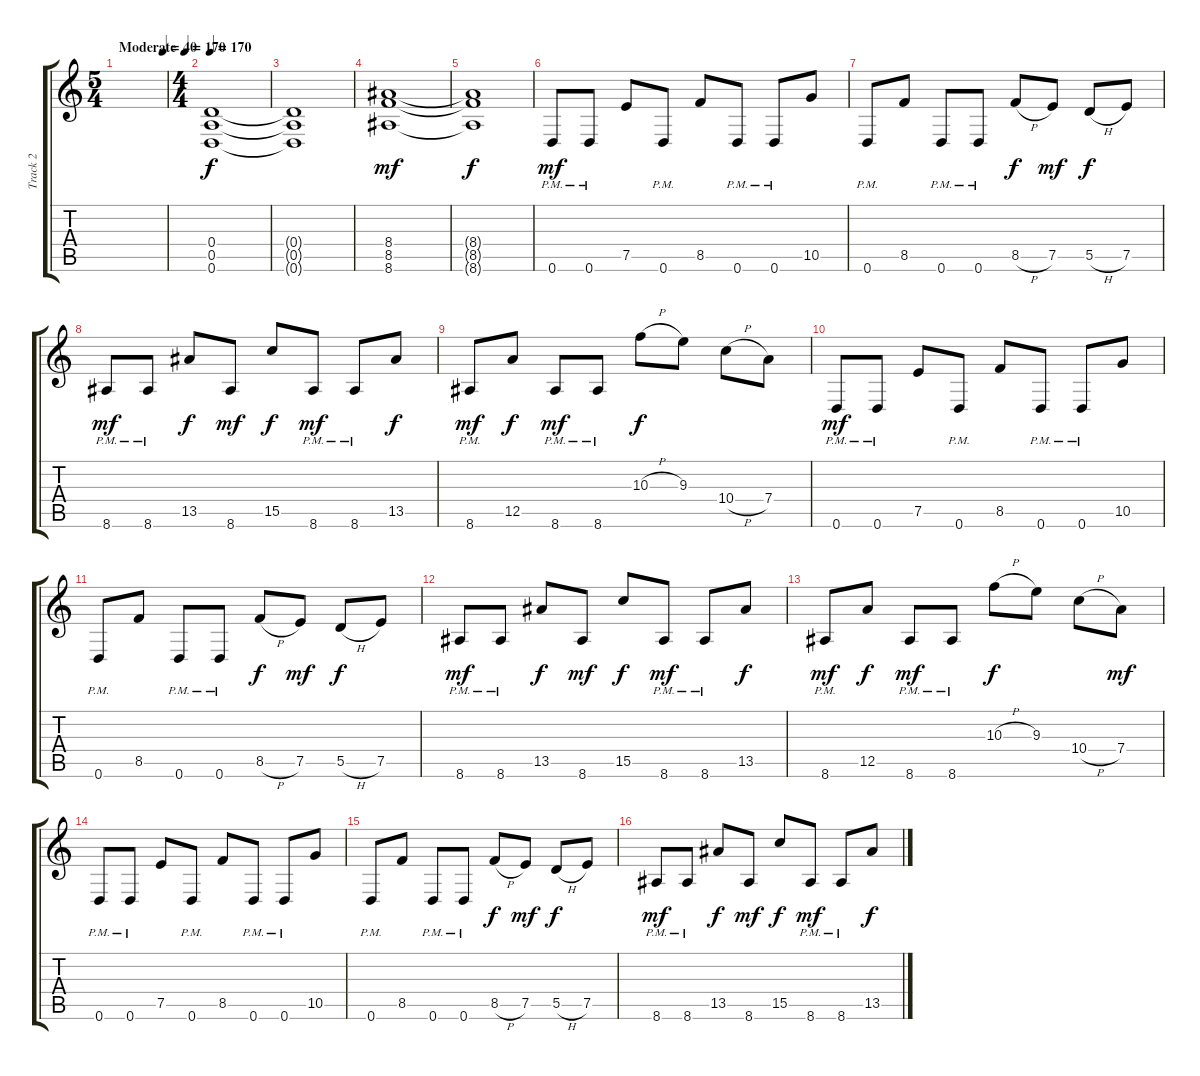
\track ("Track 2" "Track 2") {instrument distortionguitar}
\staff {score tabs}
\tuning (E4 B3 G3 D3 A2 D2) {hide}
\ts (5 4)
\tempo (170 "Moderate")
\tempo (40 0.9333333333333333)
\tempo (170 "Moderate")
\clef g2
\ks c
|
\ts (4 4)
\tempo 170
(0.4 0.5 0.6).1 |
(0.4{t} 0.5{t} 0.6{t}).1 |
(8.4 8.5 8.6).1{dy mf} |
(8.4{t} 8.5{t} 8.6{t}).1{dy f} |
0.6{pm}.8{dy mf} 0.6{pm}.8 7.5.8 0.6{pm}.8 8.5.8 0.6{pm}.8 0.6{pm}.8 10.5.8 |
0.6{pm}.8 8.5.8 0.6{pm}.8 0.6{pm}.8 8.5{h}.8{dy f} 7.5.8{dy mf} 5.5{h}.8{dy f} 7.5.8 |
8.6{pm}.8{dy mf} 8.6{pm}.8 13.5.8{dy f} 8.6.8{dy mf} 15.5.8{dy f} 8.6{pm}.8{dy mf} 8.6{pm}.8 13.5.8{dy f} |
8.6{pm}.8{dy mf} 12.5.8{dy f} 8.6{pm}.8{dy mf} 8.6{pm}.8 10.3{h}.8{dy f} 9.3.8 10.4{h}.8 7.4.8 |
0.6{pm}.8{dy mf} 0.6{pm}.8 7.5.8 0.6{pm}.8 8.5.8 0.6{pm}.8 0.6{pm}.8 10.5.8 |
0.6{pm}.8 8.5.8 0.6{pm}.8 0.6{pm}.8 8.5{h}.8{dy f} 7.5.8{dy mf} 5.5{h}.8{dy f} 7.5.8 |
8.6{pm}.8{dy mf} 8.6{pm}.8 13.5.8{dy f} 8.6.8{dy mf} 15.5.8{dy f} 8.6{pm}.8{dy mf} 8.6{pm}.8 13.5.8{dy f} |
8.6{pm}.8{dy mf} 12.5.8{dy f} 8.6{pm}.8{dy mf} 8.6{pm}.8 10.3{h}.8{dy f} 9.3.8 10.4{h}.8 7.4.8{dy mf} |
0.6{pm}.8 0.6{pm}.8 7.5.8 0.6{pm}.8 8.5.8 0.6{pm}.8 0.6{pm}.8 10.5.8 |
0.6{pm}.8 8.5.8 0.6{pm}.8 0.6{pm}.8 8.5{h}.8{dy f} 7.5.8{dy mf} 5.5{h}.8{dy f} 7.5.8 |
8.6{pm}.8{dy mf} 8.6{pm}.8 13.5.8{dy f} 8.6.8{dy mf} 15.5.8{dy f} 8.6{pm}.8{dy mf} 8.6{pm}.8 13.5.8{dy f}
